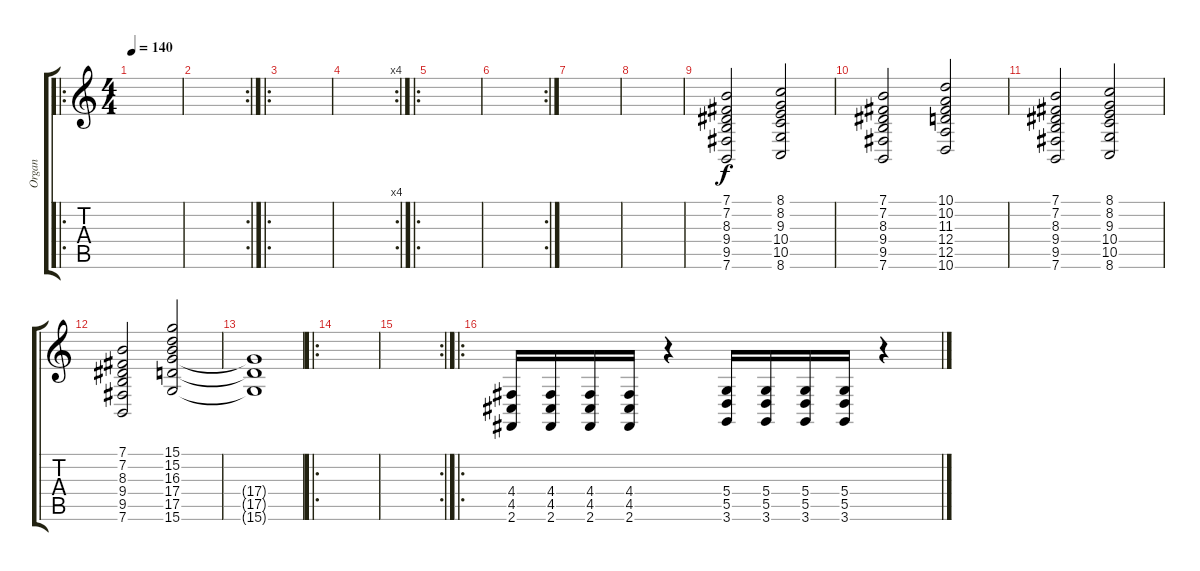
\track ("Organ" "Organ") {instrument churchorgan}
\staff {score tabs}
\tuning (E4 B3 G3 D3 A2 E2) {hide}
\ro
\ts (4 4)
\tempo 140
\clef g2
\ks c
|
\rc 2
|
\ro
|
\rc 4
|
\ro
|
\rc 2
|
|
|
(7.1 7.2 8.3 9.4 9.5 7.6).2 (8.1 8.2 9.3 10.4 10.5 8.6).2 |
(7.1 7.2 8.3 9.4 9.5 7.6).2 (10.1 10.2 11.3 12.4 12.5 10.6).2 |
(7.1 7.2 8.3 9.4 9.5 7.6).2 (8.1 8.2 9.3 10.4 10.5 8.6).2 |
(7.1 7.2 8.3 9.4 9.5 7.6).2 (15.1 15.2 16.3 17.4 17.5 15.6).2 |
(17.4{t} 17.5{t} 15.6{t}).1 |
\ro
|
\rc 2
|
\ro
(4.4 4.5 2.6).16 (4.4 4.5 2.6).16 (4.4 4.5 2.6).16 (4.4 4.5 2.6).16 r.4 (5.4 5.5 3.6).16 (5.4 5.5 3.6).16 (5.4 5.5 3.6).16 (5.4 5.5 3.6).16 r.4
